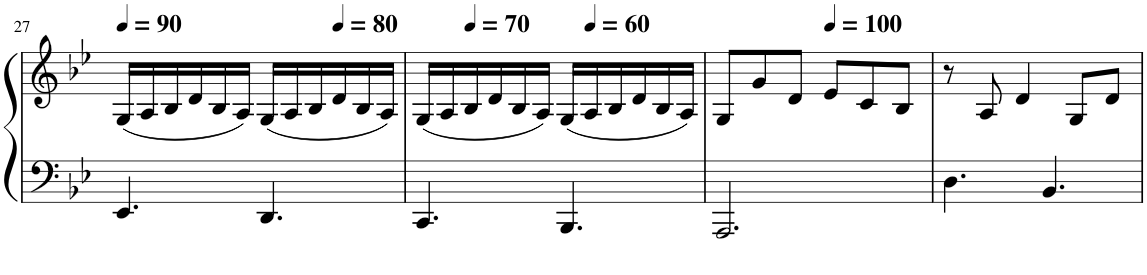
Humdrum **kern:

**kern	**kern
*part1	*part1
*staff2	*staff1
*I"Piano	*
*I'Pno.	*
!!LO:PB:g=z
*clefF4	*clefG2
*k[b-e-]	*k[b-e-]
*M6/8	*M6/8
*MM90	*MM90
=27	=27
4.EE-/	(<16G/LL
.	16A/
.	16B-/
.	16d/
.	16B-/
.	16A/JJ)
4.DD/	(<16G/LL
.	16A/
.	16B-/
*	*MM80
.	16d/
.	16B-/
.	16A/JJ)
=28	=28
4.CC/	(<16G/LL
.	16A/
*	*MM70
.	16B-/
.	16d/
.	16B-/
.	16A/JJ)
4.BBB-/	(<16G/LL
*	*MM60
.	16A/
.	16B-/
.	16d/
.	16B-/
.	16A/JJ)
=29	=29
2.AAA/	8G/L
.	8g/
.	8d/J
*	*MM100
.	8e-/L
.	8c/
.	8B-/J
=30	=30
4.D\	8r
.	8A/
.	4d/
4.BB-/	.
.	8G/L
.	8d/J
=	=
*-	*-
